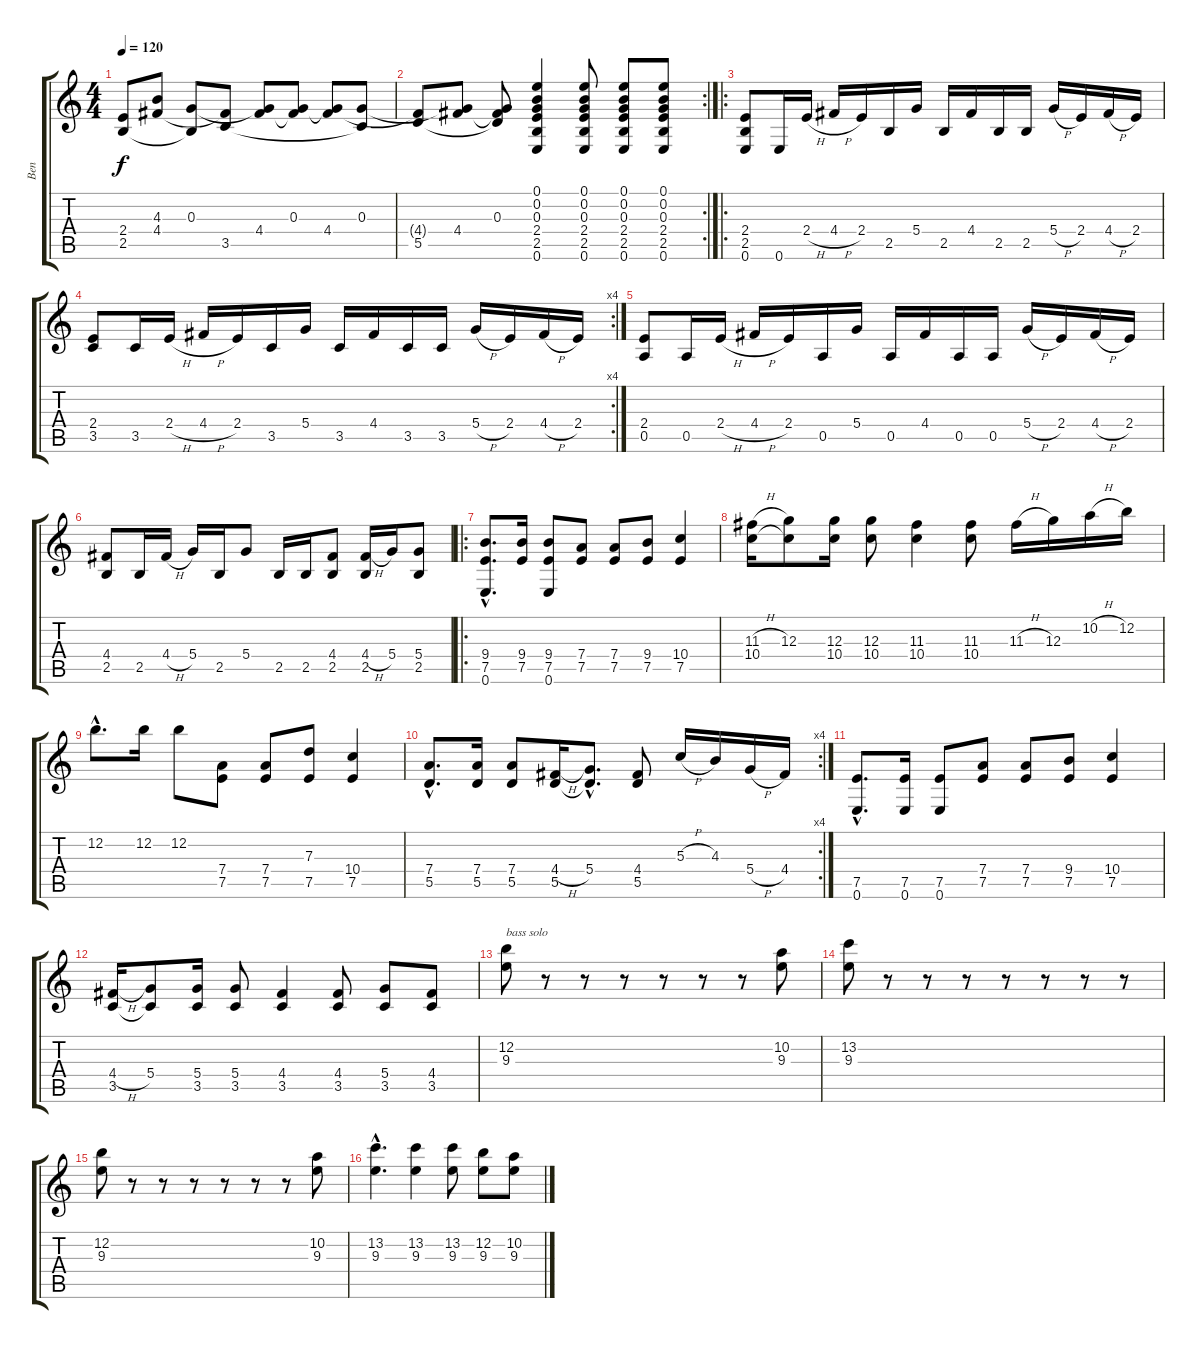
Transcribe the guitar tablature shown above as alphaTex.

\track ("Ben" "Ben") {instrument electricguitarclean}
\staff {score tabs}
\tuning (E4 B3 G3 D3 A2 E2) {hide}
\ts (4 4)
\tempo 120
\clef g2
\ks c
(2.4{t} 2.5).8{dy f} (4.3{t} 4.4).8 (0.3 2.5{t}).8 (4.4{t} 3.5).8 (0.3{t} 4.4).8 (0.3 4.4{t}).8 (0.3{t} 4.4).8 (0.3 3.5{t}).8 |
\rc 2
(4.4{t} 5.5).8 (0.3{t} 4.4).8 (0.3 4.4{t} 5.5{t}).8 (0.1 0.2 0.3 2.4 2.5 0.6).4 (0.1 0.2 0.3 2.4 2.5 0.6).8 (0.1 0.2 0.3 2.4 2.5 0.6).8 (0.1 0.2 0.3 2.4 2.5 0.6).8 |
\ro
(2.4 2.5 0.6).8 0.6.16 2.4{h}.16 4.4{h}.16 2.4.16 2.5.16 5.4.16 2.5.16 4.4.16 2.5.16 2.5.16 5.4{h}.16 2.4.16 4.4{h}.16 2.4.16 |
\rc 4
(2.4 3.5).8 3.5.16 2.4{h}.16 4.4{h}.16 2.4.16 3.5.16 5.4.16 3.5.16 4.4.16 3.5.16 3.5.16 5.4{h}.16 2.4.16 4.4{h}.16 2.4.16 |
(2.4 0.5).8 0.5.16 2.4{h}.16 4.4{h}.16 2.4.16 0.5.16 5.4.16 0.5.16 4.4.16 0.5.16 0.5.16 5.4{h}.16 2.4.16 4.4{h}.16 2.4.16 |
(4.4 2.5).8 2.5.16 4.4{h}.16 5.4.16 2.5.16 5.4.8 2.5.16 2.5.16 (4.4 2.5).8 (4.4{h} 2.5).16 5.4.16 (5.4 2.5).8 |
\ro
(9.4{hac} 7.5{hac} 0.6{hac}).8{d} (9.4 7.5).16 (9.4 7.5 0.6).8 (7.4 7.5).8 (7.4 7.5).8 (9.4 7.5).8 (10.4 7.5).4 |
(11.3{h} 10.4).16 (12.3 10.4{t}).8 (12.3 10.4).16 (12.3 10.4).8 (11.3 10.4).4 (11.3 10.4).8 11.3{h}.16 12.3.16 10.2{h}.16 12.2.16 |
12.2{hac}.8{d} 12.2.16 12.2.8 (7.4 7.5).8 (7.4 7.5).8 (7.3 7.5).8 (10.4 7.5).4 |
\rc 4
(7.4{hac} 5.5{hac}).8{d} (7.4 5.5).16 (7.4 5.5).8 (4.4{h} 5.5).16 (5.4{hac} 5.5{hac t}).8{d} (4.4 5.5).8 5.3{h}.16 4.3.16 5.4{h}.16 4.4.16 |
(7.5{hac} 0.6{hac}).8{d} (7.5 0.6).16 (7.5 0.6).8 (7.4 7.5).8 (7.4 7.5).8 (9.4 7.5).8 (10.4 7.5).4 |
(4.4{h} 3.5).16 (5.4 3.5{t}).8 (5.4 3.5).16 (5.4 3.5).8 (4.4 3.5).4 (4.4 3.5).8 (5.4 3.5).8 (4.4 3.5).8 |
(12.2 9.3).8{txt "bass solo"} r.8 r.8 r.8 r.8 r.8 r.8 (10.2 9.3).8 |
(13.2 9.3).8 r.8 r.8 r.8 r.8 r.8 r.8 r.8 |
(12.2 9.3).8 r.8 r.8 r.8 r.8 r.8 r.8 (10.2 9.3).8 |
(13.2{hac} 9.3{hac}).4{d} (13.2 9.3).4 (13.2 9.3).8 (12.2 9.3).8 (10.2 9.3).8
